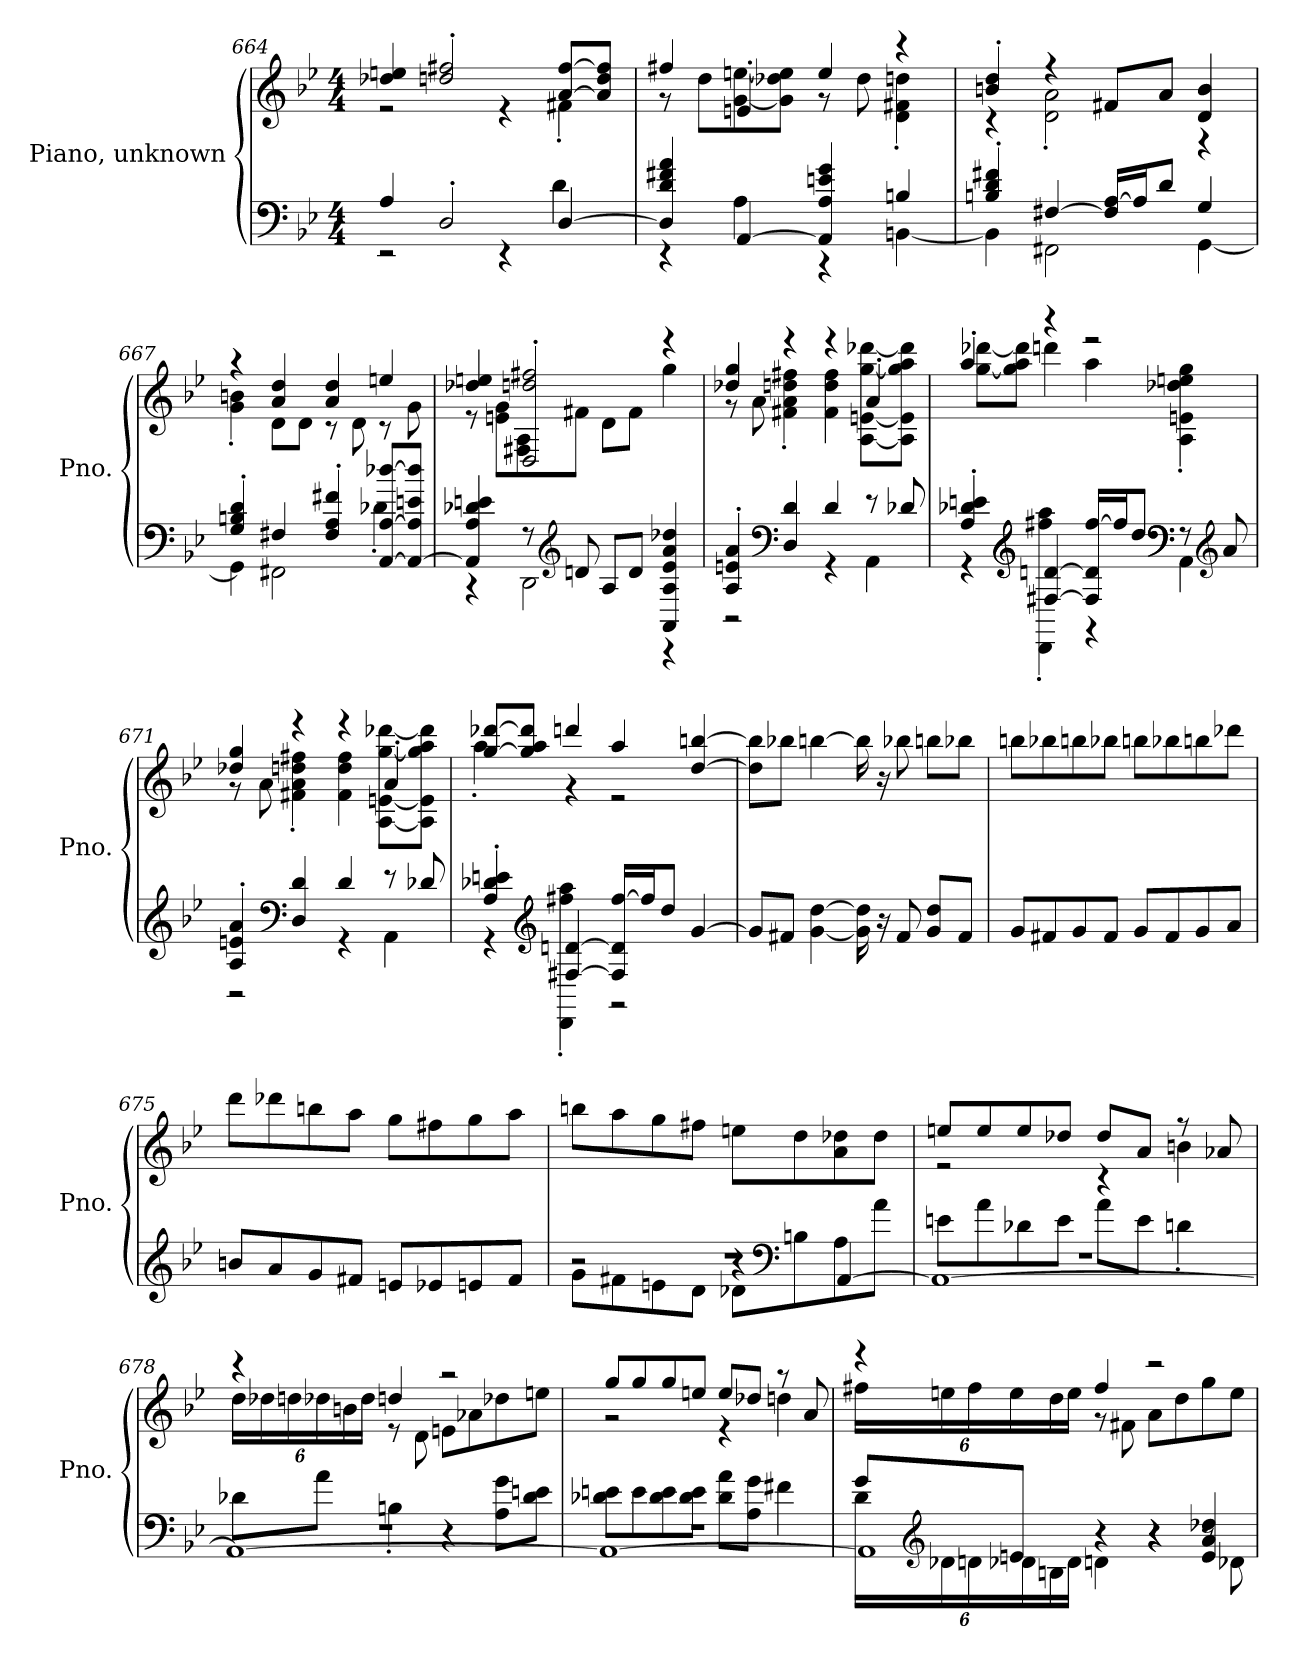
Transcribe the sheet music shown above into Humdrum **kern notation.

**kern	**kern
*part1	*part1
*staff2	*staff1
*I"Piano, unknown	*
*I'Pno.	*
*clefF4	*clefG2
*k[b-e-]	*k[b-e-]
*M4/4	*M4/4
=664	=664
*^	*^
4A/	2r	4dd-X/ 4een/	2r
2D'/	.	2ddn/' 2ff#X/'	.
.	4r	.	4r
[4D/	4d\	[8a/ [8ff#/L	4f#X'\
.	.	8a/] 8dd/ 8ff#/]J	.
!!LO:LB:g=z	!!
=665	=665	=665	=665
4D/] 4d/ 4f#X/ 4a/	4r	4ff#X/	8r
.	.	.	8dd\L
[4AA/	4A\	4en'/	[8g\ [8een\
.	.	.	8g\] 8dd-X\ 8ee\]J
4AA/] 4A/ 4en/ 4g/	4r	4ee/	8r
.	.	.	8dd-\
4Bn/	[4BBn\	4r	4d\' 4f#X\' 4ddn\'
=666	=666	=666	=666
4Bn/' 4d/' 4f#X/'	4BB\]	4bn/' 4dd/'	4r
[4F#X/	2FF#X\	4r	2d\' 2a\'
16F#/] [16A/LL	.	8f#X/L	.
16A/J]	.	.	.
8d/J	.	8a/J	.
4G/	[4GG\	4d/ 4b/	4r
=667	=667	=667	=667
4G/' 4Bn/' 4d/'	4GG\]	4r	4g\' 4bn\'
4F#X/	2FF#X\	4a/ 4dd/	8d\L
.	.	.	8d\J
4F#/' 4A/' 4f#X/'	.	4a/ 4dd/	8r
.	.	.	8d\
[8AA/ [8A/ [8dd-X/L	4d-X'\	4een/	8r
8AA/_ 8A/] 8en/ 8dd-/]J	.	.	8g\
!!LO:LB:g=z	!!
=668	=668	=668	=668
4AA/] 4A/ 4d-X/ 4en/	4r	4dd-X/ 4een/	8r
.	.	.	8en\ 8g\L
8r	2DD\	2D/' 2ddn/' 2ff#X/'	8F#X\ 8A\
*clefG2	*	*	*
8dn/	.	.	8f#X\J
8A/L	.	.	8d\L
8d/J	.	.	8f#\J
4AA/ 4A/ 4e/ 4a/ 4dd-X/	4r	4r	4gg\
=669	=669	=669	=669
4A/' 4en/' 4a/'	2r	4dd-X/ 4gg/	8r
.	.	.	8a\
*clefF4	*	*	*
4D/ 4d/	.	4r	4f#X\' 4a\' 4ddn\' 4ff#X\'
4d/	4r	4r	4f#\ 4dd\ 4ff#\
8r	4AA\	4a'/	[8A\ [8en\ [8gg\ [8ddd-X\L
8d-X/	.	.	8A\] 8e\] 8gg\] 8aa\ 8ddd-\]J
!!LO:LB:g=z	!!
=670	=670	=670	=670
4A/' 4d-X/' 4en/'	4r	4aa'/	[8gg\ [8ddd-X\L
.	.	.	8gg\] 8aa\ 8ddd-\]J
*clefG2	*	*	*
[4F#X/ [4dn/	4DD\' 4ff#X\' 4aa\'	4r	4dddn\
16F#/] 16d/] [16ff#/LL	4r	2r	4aa\
16ff#/J]	.	.	.
8dd/J	.	.	.
*clefF4	*	*	*
8r	4AA\	.	4A\' 4en\' 4dd-X\' 4een\' 4gg\'
*clefG2	*	*	*
8a/	.	.	.
=671	=671	=671	=671
4A/' 4en/' 4a/'	2r	4dd-X/ 4gg/	8r
.	.	.	8a\
*clefF4	*	*	*
4D/ 4d/	.	4r	4f#X\' 4a\' 4ddn\' 4ff#X\'
4d/	4r	4r	4f#\ 4dd\ 4ff#\
8r	4AA\	4a'/	[8A\ [8en\ [8gg\ [8ddd-X\L
8d-X/	.	.	8A\] 8e\] 8gg\] 8aa\ 8ddd-\]J
=672	=672	=672	=672
4A/' 4d-X/' 4en/'	4r	[8gg/ [8ddd-X/L	4aa'\
.	.	8gg/] 8aa/ 8ddd-/]J	.
*clefG2	*	*	*
[4F#X/ [4dn/	4DD\' 4ff#X\' 4aa\'	4dddn/	4r
16F#/] 16d/] [16ff#/LL	2r	4aa/	2r
16ff#/J]	.	.	.
8dd/J	.	.	.
[4g/	.	[4dd/ [4bbn/	.
*v	*v	*	*
*	*v	*v
!!LO:LB:g=z
=673	=673
8g/L]	8dd\] 8bb\]L
8f#X/J	8bb-X\J
[4g\ [4dd\	[4bbn\
16g\] 16dd\]	16bb\]
16r	16r
8f#/	8bb-X\
8g/ 8dd/L	8bbn\L
8f#/J	8bb-X\J
=674	=674
8g/L	8bbn\L
8f#X/	8bb-X\
8g/	8bbn\
8f#/J	8bb-X\J
8g/L	8bbn\L
8f#/	8bb-X\
8g/	8bbn\
8a/J	8ddd-X\J
=675	=675
8bn/L	8ddd\L
8a/	8ddd-X\
8g/	8bbn\
8f#X/J	8aa\J
8en/L	8gg\L
8e-X/	8ff#X\
8en/	8gg\
8f#/J	8aa\J
!!LO:LB:g=z
=676	=676
*^	*
*	*^	*
1r	8g\L	2r	8bbn\L
.	8f#X\	.	8aa\
.	8en\	.	8gg\
.	8d\J	.	8ff#X\J
.	8d-X\L	4r	8een\L
*clefF4	*	*	*
.	8Bn\	.	8dd\
.	8A\	[4AA/	8a\ 8dd-X\
.	8a\J	.	8dd-\J
=677	=677	=677	=677
*	*	*	*^
1r	8en\L	1AA_	8een/L	2r
.	8a\	.	8ee/	.
.	8d-X\	.	8ee/	.
.	8e\J	.	8dd-X/J	.
.	8a\L	.	8dd-/L	4r
.	8e\J	.	8a/J	.
.	4dn'\	.	8r	4bn\
.	.	.	8a-X/	.
!!LO:PB:g=z	!!
=678	=678	=678	=678	=678
*	*	*	*	*Xbrackettup
1r	8d-X\L	1AA_	4r	24dd\LL
.	.	.	.	24dd-X\
.	.	.	.	24ddn\
.	8a\J	.	.	24dd-X\
.	.	.	.	24bn\
.	.	.	.	24dd-\JJ
.	4Bn'\	.	4ddn/	8r
.	.	.	.	8d\
.	4r	.	2r	8en\L
.	.	.	.	8a-X\
.	8A\ 8g\L	.	.	8dd-X\
.	8d-\ 8en\J	.	.	8een\J
=679	=679	=679	=679	=679
1r	8d-X\ 8en\L	1AA_	8gg/L	2r
.	8e\	.	8gg/	.
.	8d-\ 8e\	.	8gg/	.
.	8d-\ 8e\J	.	8een/J	.
.	8d-\ 8a\L	.	8ee/L	4r
.	8A\ 8g\J	.	8dd-X/J	.
.	4f#X\	.	8r	4ddn\
.	.	.	8a/	.
!!LO:LB:g=z	!!
=680	=680	=680	=680	=680
*	*Xbrackettup	*	*	*
8g/L	24d\LL	1AA]	4r	24ff#X\LL
*clefG2	*	*	*	*
.	24d-X\	.	.	24een\
.	24dn\	.	.	24ff#\
8en/J	24d-X\	.	.	24ee\
.	24Bn\	.	.	24dd\
.	24d-\JJ	.	.	24ee\JJ
4r	4dn\	.	4ff#/	8r
.	.	.	.	8f#X\
4r	4r	.	2r	8a\L
.	.	.	.	8dd\
4e/ 4a/ 4dd-X/	8r	.	.	8gg\
.	8d-X\	.	.	8ee\J
*v	*v	*v	*	*
*	*v	*v
=	=
*-	*-
